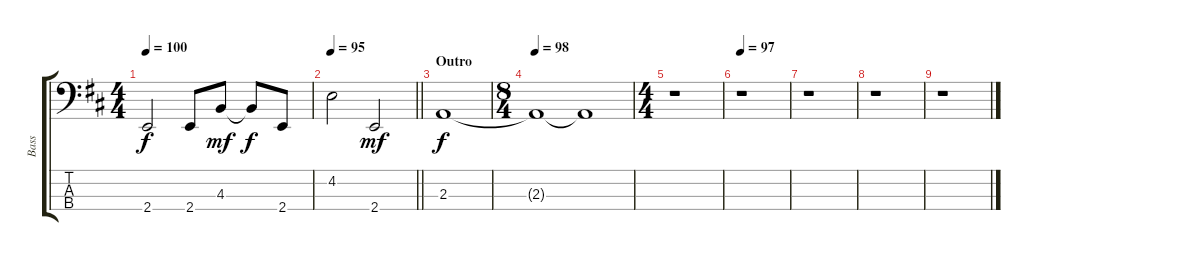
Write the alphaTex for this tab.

\track ("Bass" "Bass") {instrument electricbassfinger}
\staff {score tabs}
\tuning (F2 C2 G1 D1) {hide}
\ts (4 4)
\tempo 100
\clef f4
\ks d
2.4.2{dy f} 2.4.8 4.3.8{dy mf} 4.3{t}.8{dy f} 2.4.8 |
\tempo 95
\barLineRight lightlight
4.2.2 2.4.2{dy mf} |
\section ("" "Outro")
2.3.1{dy f} |
\ts (8 4)
\tempo 98
2.3{t}.1 2.3{t}.1 |
\ts (4 4)
r.1 |
\tempo 97
r.1 |
r.1 |
r.1 |
r.1
